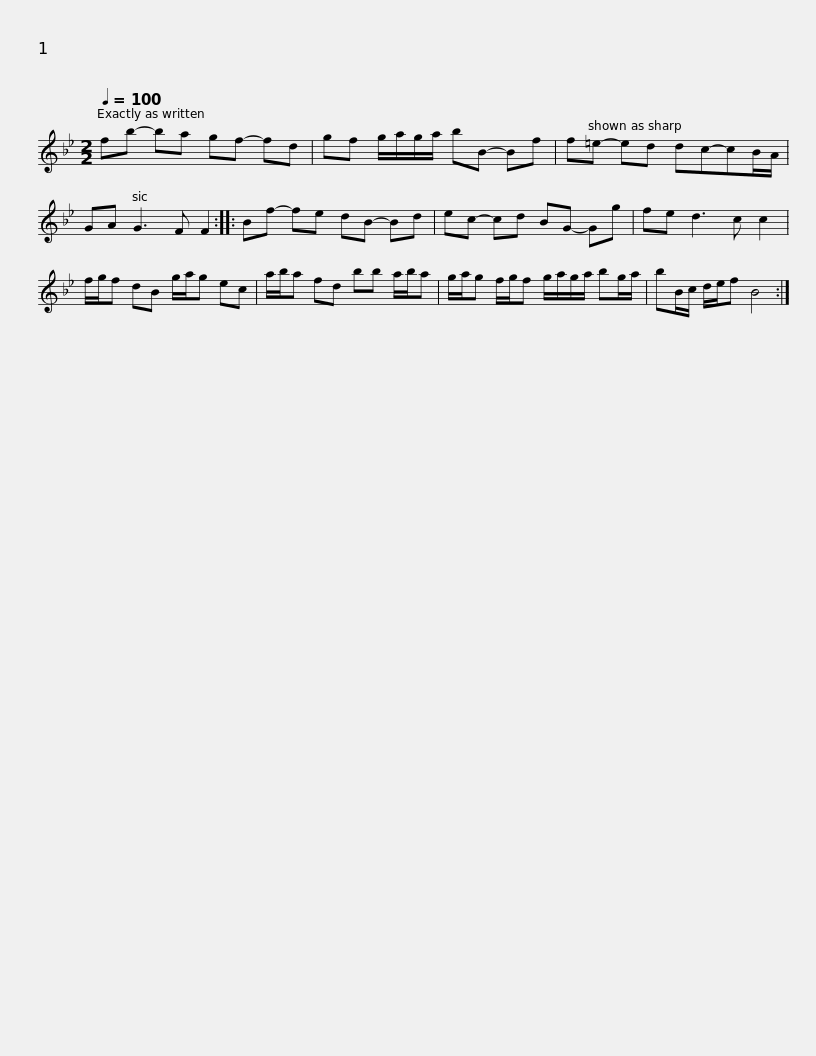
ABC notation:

X:1
L:1/8
Q:1/4=100
M:2/2
I:linebreak $
K:Bb
V:1 treble
V:1
 fb- ba gf- fd | gf g/a/g/a/ bB- Bf | f=e- ed dc-cB/A/ | GA G3 F F2 :: Bf- fe dB- Bd |$ %5
 ec- cd BG- Gg | fe d3 c c2 | f/g/f dB g/a/g ec | a/b/a fd bb a/b/a |$ g/a/g f/g/f g/a/g/a/ bg/a/ | %10
 bB/c/ d/e/f B4 :| %11
